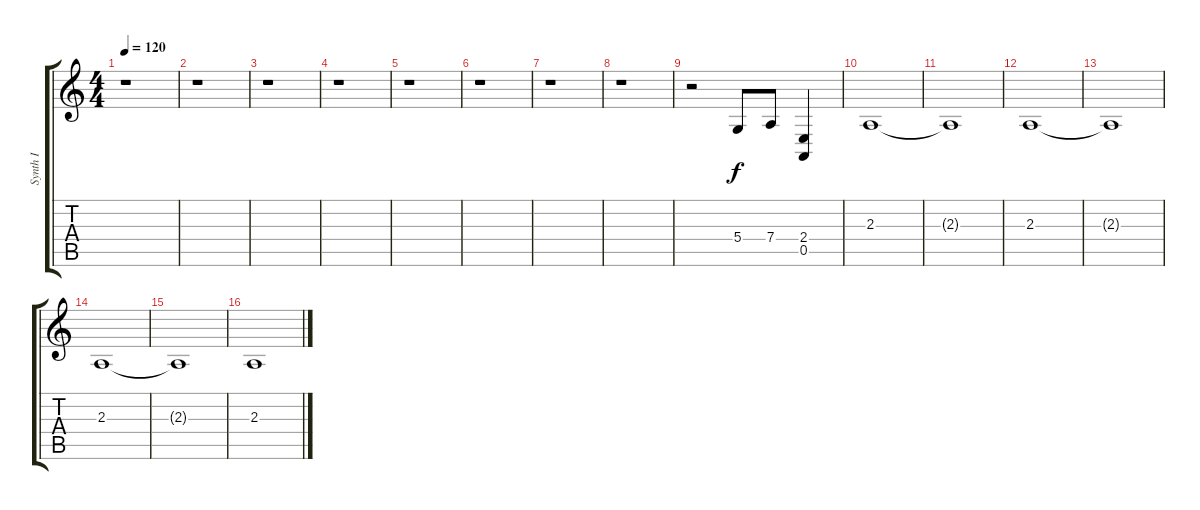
\track ("Synth I" "Synth I") {instrument stringensemble1}
\staff {score tabs}
\tuning (E4 B3 G3 D3 A2 E2) {hide}
\ts (4 4)
\tempo 120
\clef g2
\ks c
r.1{dy f} |
r.1 |
r.1 |
r.1 |
r.1 |
r.1 |
r.1 |
r.1 |
r.2{volume 12} 5.4.8 7.4.8 (2.4 0.5).4 |
2.3.1 |
2.3{t}.1 |
2.3.1 |
2.3{t}.1 |
2.3.1 |
2.3{t}.1 |
2.3.1
